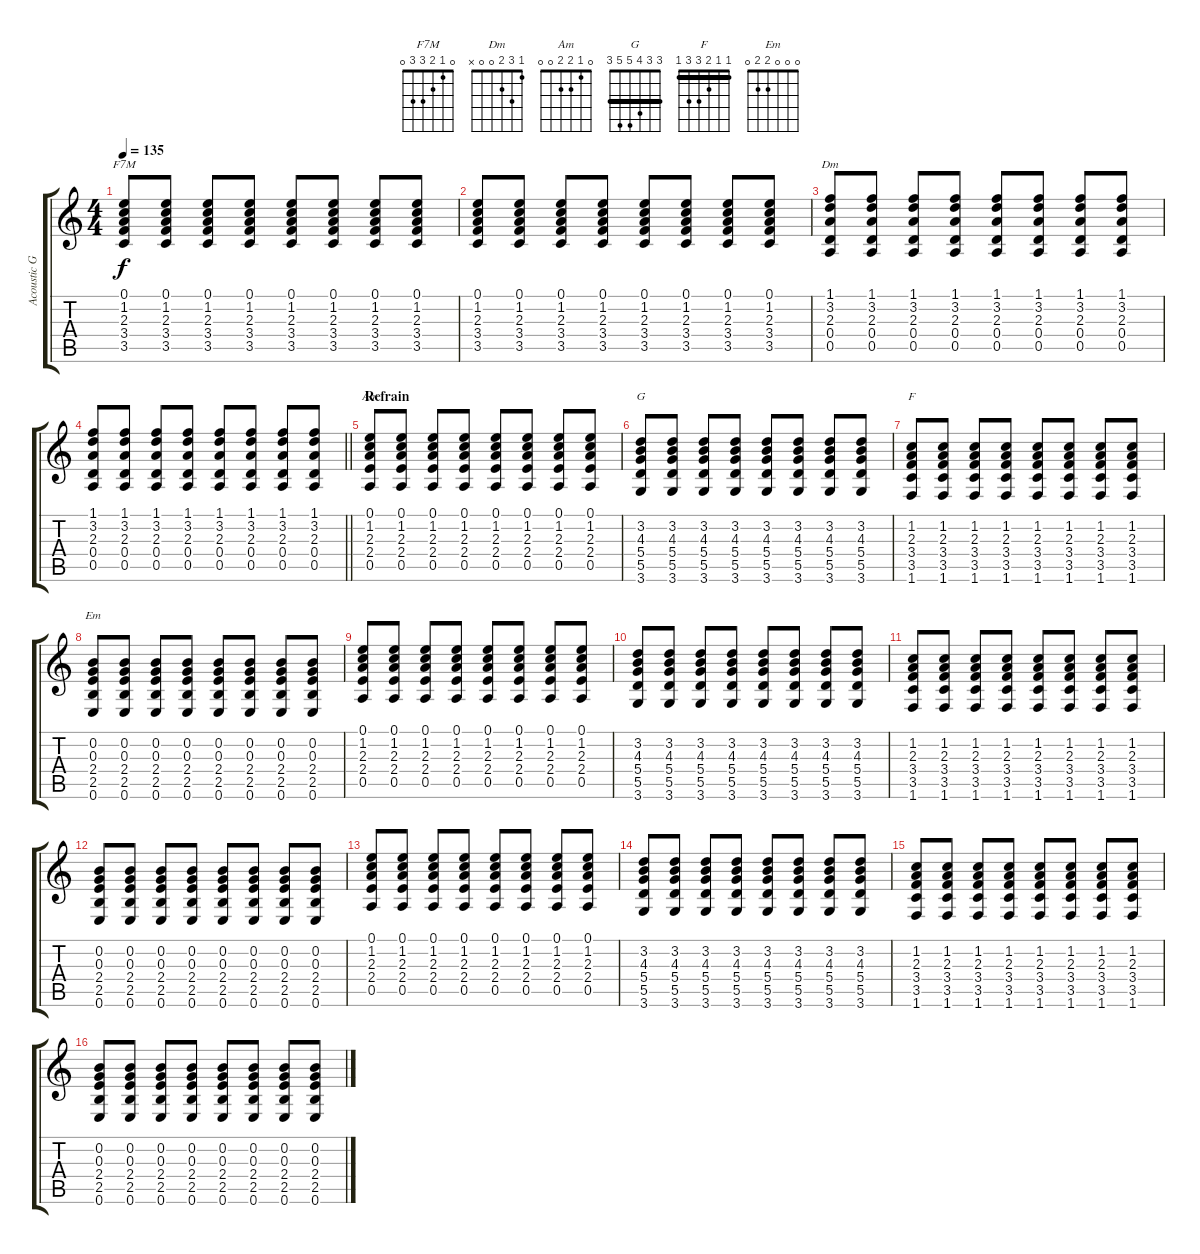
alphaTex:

\track ("Acoustic Guitar" "Acoustic G") {instrument acousticguitarsteel}
\staff {score tabs}
\tuning (E4 B3 G3 D3 A2 E2) {hide}
\chord ("F7M" 0 1 2 3 3 0)
\chord ("Dm" 1 3 2 0 0 x)
\chord ("Am" 0 1 2 2 0 0)
\chord ("G" 3 3 4 5 5 3) {barre 3}
\chord ("F" 1 1 2 3 3 1) {barre 1}
\chord ("Em" 0 0 0 2 2 0)
\ts (4 4)
\tempo 135
\clef g2
\ks c
(0.1 1.2 2.3 3.4 3.5).8{ch "F7M" dy f} (0.1 1.2 2.3 3.4 3.5).8 (0.1 1.2 2.3 3.4 3.5).8 (0.1 1.2 2.3 3.4 3.5).8 (0.1 1.2 2.3 3.4 3.5).8 (0.1 1.2 2.3 3.4 3.5).8 (0.1 1.2 2.3 3.4 3.5).8 (0.1 1.2 2.3 3.4 3.5).8 |
(0.1 1.2 2.3 3.4 3.5).8 (0.1 1.2 2.3 3.4 3.5).8 (0.1 1.2 2.3 3.4 3.5).8 (0.1 1.2 2.3 3.4 3.5).8 (0.1 1.2 2.3 3.4 3.5).8 (0.1 1.2 2.3 3.4 3.5).8 (0.1 1.2 2.3 3.4 3.5).8 (0.1 1.2 2.3 3.4 3.5).8 |
(1.1 3.2 2.3 0.4 0.5).8{ch "Dm"} (1.1 3.2 2.3 0.4 0.5).8 (1.1 3.2 2.3 0.4 0.5).8 (1.1 3.2 2.3 0.4 0.5).8 (1.1 3.2 2.3 0.4 0.5).8 (1.1 3.2 2.3 0.4 0.5).8 (1.1 3.2 2.3 0.4 0.5).8 (1.1 3.2 2.3 0.4 0.5).8 |
\barLineRight lightlight
(1.1 3.2 2.3 0.4 0.5).8 (1.1 3.2 2.3 0.4 0.5).8 (1.1 3.2 2.3 0.4 0.5).8 (1.1 3.2 2.3 0.4 0.5).8 (1.1 3.2 2.3 0.4 0.5).8 (1.1 3.2 2.3 0.4 0.5).8 (1.1 3.2 2.3 0.4 0.5).8 (1.1 3.2 2.3 0.4 0.5).8 |
\section ("" "Refrain")
(0.1 1.2 2.3 2.4 0.5).8{ch "Am"} (0.1 1.2 2.3 2.4 0.5).8 (0.1 1.2 2.3 2.4 0.5).8 (0.1 1.2 2.3 2.4 0.5).8 (0.1 1.2 2.3 2.4 0.5).8 (0.1 1.2 2.3 2.4 0.5).8 (0.1 1.2 2.3 2.4 0.5).8 (0.1 1.2 2.3 2.4 0.5).8 |
(3.2 4.3 5.4 5.5 3.6).8{ch "G"} (3.2 4.3 5.4 5.5 3.6).8 (3.2 4.3 5.4 5.5 3.6).8 (3.2 4.3 5.4 5.5 3.6).8 (3.2 4.3 5.4 5.5 3.6).8 (3.2 4.3 5.4 5.5 3.6).8 (3.2 4.3 5.4 5.5 3.6).8 (3.2 4.3 5.4 5.5 3.6).8 |
(1.2 2.3 3.4 3.5 1.6).8{ch "F"} (1.2 2.3 3.4 3.5 1.6).8 (1.2 2.3 3.4 3.5 1.6).8 (1.2 2.3 3.4 3.5 1.6).8 (1.2 2.3 3.4 3.5 1.6).8 (1.2 2.3 3.4 3.5 1.6).8 (1.2 2.3 3.4 3.5 1.6).8 (1.2 2.3 3.4 3.5 1.6).8 |
(0.2 0.3 2.4 2.5 0.6).8{ch "Em"} (0.2 0.3 2.4 2.5 0.6).8 (0.2 0.3 2.4 2.5 0.6).8 (0.2 0.3 2.4 2.5 0.6).8 (0.2 0.3 2.4 2.5 0.6).8 (0.2 0.3 2.4 2.5 0.6).8 (0.2 0.3 2.4 2.5 0.6).8 (0.2 0.3 2.4 2.5 0.6).8 |
(0.1 1.2 2.3 2.4 0.5).8 (0.1 1.2 2.3 2.4 0.5).8 (0.1 1.2 2.3 2.4 0.5).8 (0.1 1.2 2.3 2.4 0.5).8 (0.1 1.2 2.3 2.4 0.5).8 (0.1 1.2 2.3 2.4 0.5).8 (0.1 1.2 2.3 2.4 0.5).8 (0.1 1.2 2.3 2.4 0.5).8 |
(3.2 4.3 5.4 5.5 3.6).8 (3.2 4.3 5.4 5.5 3.6).8 (3.2 4.3 5.4 5.5 3.6).8 (3.2 4.3 5.4 5.5 3.6).8 (3.2 4.3 5.4 5.5 3.6).8 (3.2 4.3 5.4 5.5 3.6).8 (3.2 4.3 5.4 5.5 3.6).8 (3.2 4.3 5.4 5.5 3.6).8 |
(1.2 2.3 3.4 3.5 1.6).8 (1.2 2.3 3.4 3.5 1.6).8 (1.2 2.3 3.4 3.5 1.6).8 (1.2 2.3 3.4 3.5 1.6).8 (1.2 2.3 3.4 3.5 1.6).8 (1.2 2.3 3.4 3.5 1.6).8 (1.2 2.3 3.4 3.5 1.6).8 (1.2 2.3 3.4 3.5 1.6).8 |
(0.2 0.3 2.4 2.5 0.6).8 (0.2 0.3 2.4 2.5 0.6).8 (0.2 0.3 2.4 2.5 0.6).8 (0.2 0.3 2.4 2.5 0.6).8 (0.2 0.3 2.4 2.5 0.6).8 (0.2 0.3 2.4 2.5 0.6).8 (0.2 0.3 2.4 2.5 0.6).8 (0.2 0.3 2.4 2.5 0.6).8 |
(0.1 1.2 2.3 2.4 0.5).8 (0.1 1.2 2.3 2.4 0.5).8 (0.1 1.2 2.3 2.4 0.5).8 (0.1 1.2 2.3 2.4 0.5).8 (0.1 1.2 2.3 2.4 0.5).8 (0.1 1.2 2.3 2.4 0.5).8 (0.1 1.2 2.3 2.4 0.5).8 (0.1 1.2 2.3 2.4 0.5).8 |
(3.2 4.3 5.4 5.5 3.6).8 (3.2 4.3 5.4 5.5 3.6).8 (3.2 4.3 5.4 5.5 3.6).8 (3.2 4.3 5.4 5.5 3.6).8 (3.2 4.3 5.4 5.5 3.6).8 (3.2 4.3 5.4 5.5 3.6).8 (3.2 4.3 5.4 5.5 3.6).8 (3.2 4.3 5.4 5.5 3.6).8 |
(1.2 2.3 3.4 3.5 1.6).8 (1.2 2.3 3.4 3.5 1.6).8 (1.2 2.3 3.4 3.5 1.6).8 (1.2 2.3 3.4 3.5 1.6).8 (1.2 2.3 3.4 3.5 1.6).8 (1.2 2.3 3.4 3.5 1.6).8 (1.2 2.3 3.4 3.5 1.6).8 (1.2 2.3 3.4 3.5 1.6).8 |
(0.2 0.3 2.4 2.5 0.6).8 (0.2 0.3 2.4 2.5 0.6).8 (0.2 0.3 2.4 2.5 0.6).8 (0.2 0.3 2.4 2.5 0.6).8 (0.2 0.3 2.4 2.5 0.6).8 (0.2 0.3 2.4 2.5 0.6).8 (0.2 0.3 2.4 2.5 0.6).8 (0.2 0.3 2.4 2.5 0.6).8
